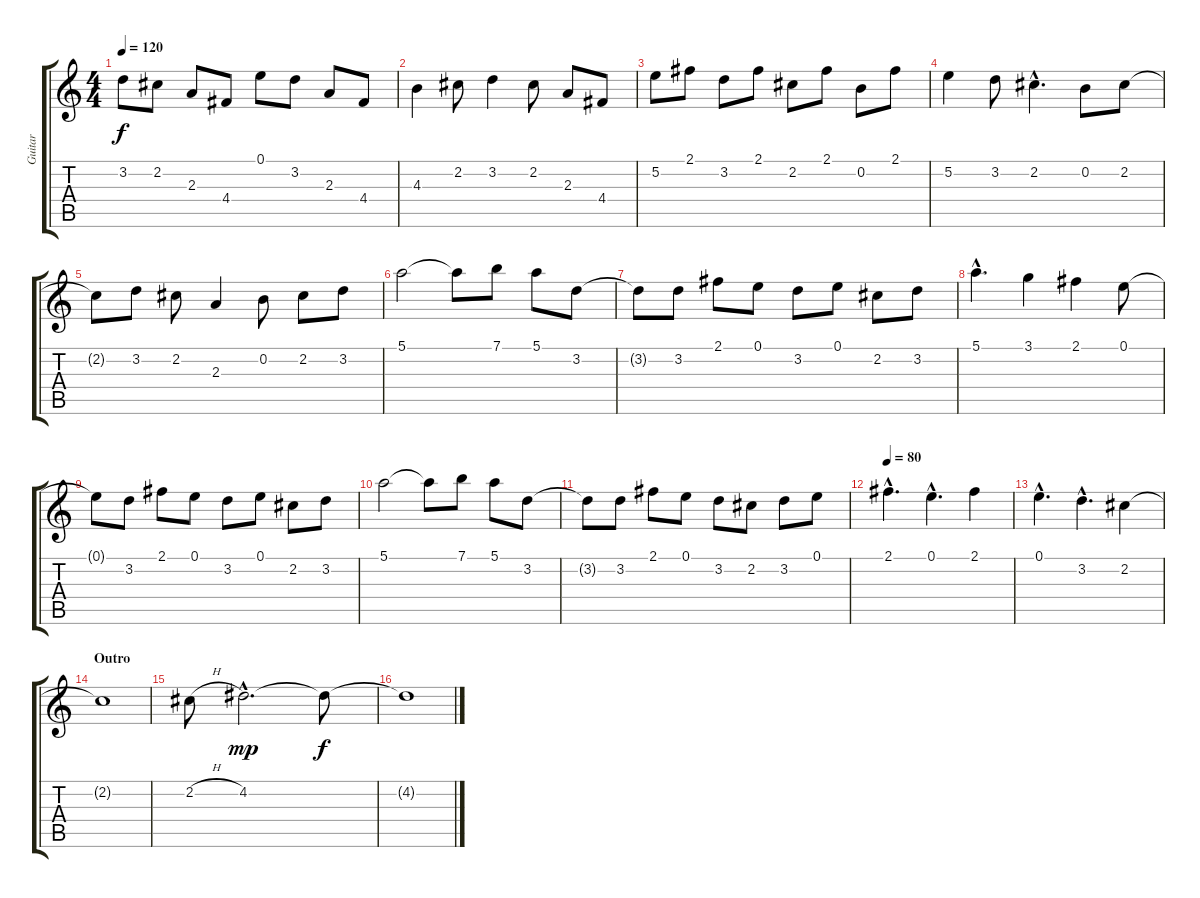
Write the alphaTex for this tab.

\track ("Guitar" "Guitar") {instrument acousticguitarnylon}
\staff {score tabs}
\tuning (E4 B3 G3 D3 A2 E2) {hide}
\ts (4 4)
\tempo 120
\clef g2
\ks c
3.2.8{dy f} 2.2.8 2.3.8 4.4.8 0.1.8 3.2.8 2.3.8 4.4.8 |
4.3.4 2.2.8 3.2.4 2.2.8 2.3.8 4.4.8 |
5.2.8 2.1.8 3.2.8 2.1.8 2.2.8 2.1.8 0.2.8 2.1.8 |
5.2.4 3.2.8 2.2{hac}.4{d} 0.2.8 2.2.8 |
2.2{t}.8 3.2.8 2.2.8 2.3.4 0.2.8 2.2.8 3.2.8 |
5.1.2 5.1{t}.8 7.1.8 5.1.8 3.2.8 |
3.2{t}.8 3.2.8 2.1.8 0.1.8 3.2.8 0.1.8 2.2.8 3.2.8 |
5.1{hac}.4{d} 3.1.4 2.1.4 0.1.8 |
0.1{t}.8 3.2.8 2.1.8 0.1.8 3.2.8 0.1.8 2.2.8 3.2.8 |
5.1.2 5.1{t}.8 7.1.8 5.1.8 3.2.8 |
3.2{t}.8 3.2.8 2.1.8 0.1.8 3.2.8 2.2.8 3.2.8 0.1.8 |
\tempo 80
2.1{hac}.4{d} 0.1{hac}.4{d} 2.1.4 |
0.1{hac}.4{d} 3.2{hac}.4{d} 2.2.4 |
\section ("" "Outro")
2.2{t}.1 |
2.2{h}.8 4.2{hac}.2{d dy mp} 4.2{t}.8{dy f} |
4.2{t}.1
